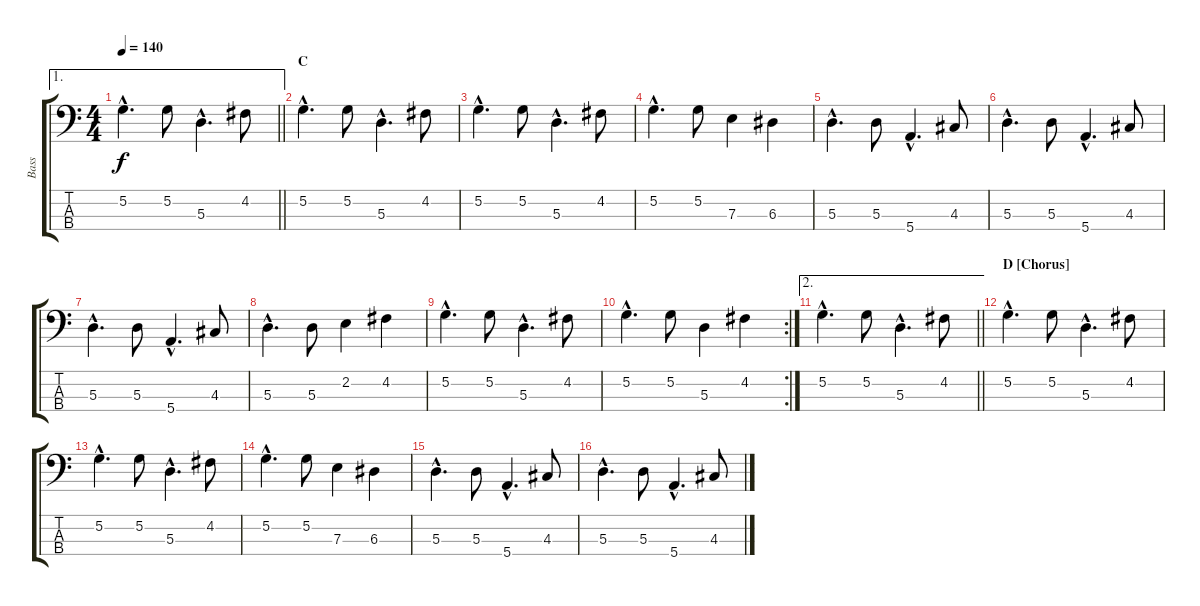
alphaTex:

\track ("Bass" "Bass") {instrument electricbassfinger}
\staff {score tabs}
\tuning (G2 D2 A1 E1) {hide}
\ae 1
\ts (4 4)
\tempo 140
\clef f4
\barLineRight lightlight
\ks c
5.2{hac}.4{d dy f} 5.2.8 5.3{hac}.4{d} 4.2.8 |
\section ("" "C")
5.2{hac}.4{d} 5.2.8 5.3{hac}.4{d} 4.2.8 |
5.2{hac}.4{d} 5.2.8 5.3{hac}.4{d} 4.2.8 |
5.2{hac}.4{d} 5.2.8 7.3.4 6.3.4 |
5.3{hac}.4{d} 5.3.8 5.4{hac}.4{d} 4.3.8 |
5.3{hac}.4{d} 5.3.8 5.4{hac}.4{d} 4.3.8 |
5.3{hac}.4{d} 5.3.8 5.4{hac}.4{d} 4.3.8 |
5.3{hac}.4{d} 5.3.8 2.2.4 4.2.4 |
5.2{hac}.4{d} 5.2.8 5.3{hac}.4{d} 4.2.8 |
\rc 2
5.2{hac}.4{d} 5.2.8 5.3.4 4.2.4 |
\ae 2
\barLineRight lightlight
5.2{hac}.4{d} 5.2.8 5.3{hac}.4{d} 4.2.8 |
\section ("" "D [Chorus]")
5.2{hac}.4{d} 5.2.8 5.3{hac}.4{d} 4.2.8 |
5.2{hac}.4{d} 5.2.8 5.3{hac}.4{d} 4.2.8 |
5.2{hac}.4{d} 5.2.8 7.3.4 6.3.4 |
5.3{hac}.4{d} 5.3.8 5.4{hac}.4{d} 4.3.8 |
5.3{hac}.4{d} 5.3.8 5.4{hac}.4{d} 4.3.8
